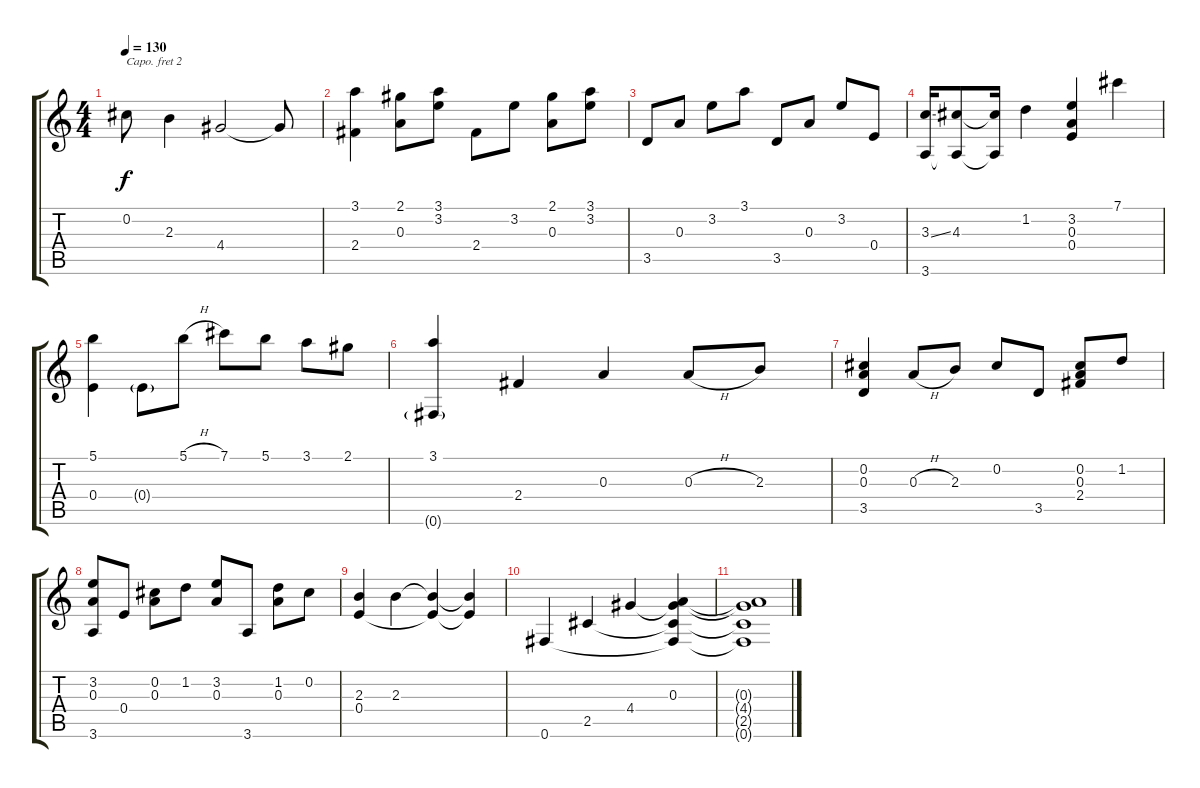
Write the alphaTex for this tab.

\track "" {instrument acousticguitarsteel}
\staff {score tabs}
\capo 2
\tuning (E4 B3 G3 D3 A2 E2) {hide}
\ts (4 4)
\tempo 130
\clef g2
\ks c
0.2.8{dy f} 2.3.4 4.4.2 4.4{t}.8 |
(3.1 2.4).4 (2.1 0.3).8 (3.1 3.2).8 2.4.8 3.2.8 (2.1 0.3).8 (3.1 3.2).8 |
3.5.8 0.3.8 3.2.8 3.1.8 3.5.8 0.3.8 3.2.8 0.4.8 |
(3.3{ss} 3.6).16 (4.3 3.6{t}).8 (4.3{t} 3.6{t}).16 1.2.4 (3.2 0.3 0.4).4 7.1.4 |
(5.1 0.4).4 0.4{g}.8 5.1{h}.8 7.1.8 5.1.8 3.1.8 2.1.8 |
(3.1 0.6{g}).4 2.4.4 0.3.4 0.3{h}.8 2.3.8 |
(0.2 0.3 3.5).4 0.3{h}.8 2.3.8 0.2.8 3.5.8 (0.2 0.3 2.4).8 1.2.8 |
(3.2 0.3 3.6).8 0.4.8 (0.2 0.3).8 1.2.8 (3.2 0.3).8 3.6.8 (1.2 0.3).8 0.2.8 |
(2.3 0.4).4 2.3.4 (2.3{t} 0.4{t}).4 (2.3{t} 0.4{t}).4 |
0.6.4 2.5.4 4.4.4 (0.3 4.4{t} 2.5{t} 0.6{t}).4 |
(0.3{t} 4.4{t} 2.5{t} 0.6{t}).1
